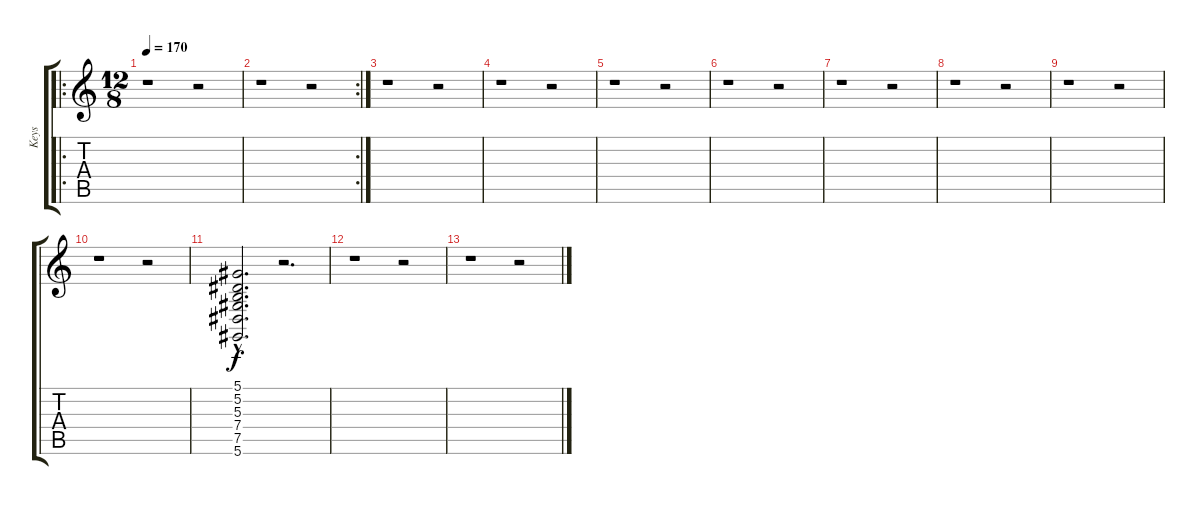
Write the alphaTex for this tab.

\track ("Keys" "Keys") {instrument stringensemble1}
\staff {score tabs}
\tuning (Eb4 Bb3 Gb3 Db3 Ab2 Eb2) {hide}
\ro
\ts (12 8)
\tempo 170
\clef g2
\ks c
r.1{dy f} r.2 |
\rc 2
r.1 r.2 |
r.1 r.2 |
r.1 r.2 |
r.1 r.2 |
r.1 r.2 |
r.1 r.2 |
r.1 r.2 |
r.1 r.2 |
r.1 r.2 |
(5.1{hac} 5.2{hac} 5.3{hac} 7.4{hac} 7.5{hac} 5.6{hac}).2{d} r.2{d} |
r.1 r.2 |
r.1 r.2
